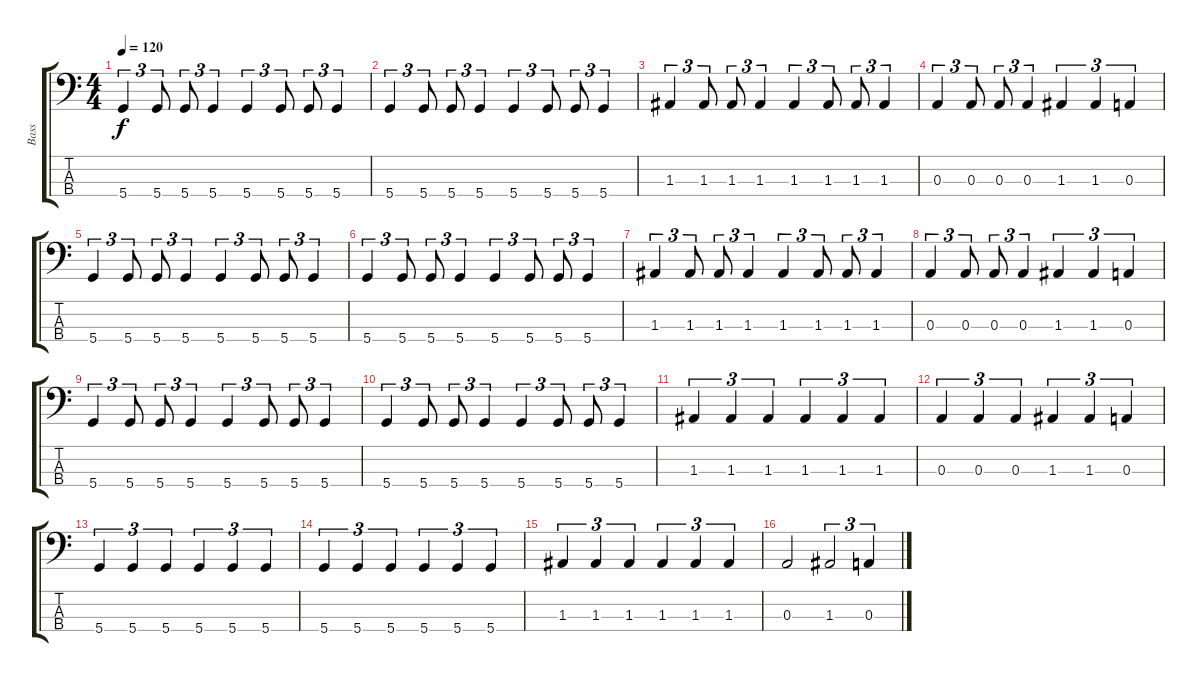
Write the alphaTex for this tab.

\track ("Bass" "Bass") {instrument electricbassfinger}
\staff {score tabs}
\tuning (G2 D2 A1 D1) {hide}
\ts (4 4)
\tempo 120
\clef f4
\ks c
5.4.4{tu (3 2) dy f} 5.4.8{tu (3 2)} 5.4.8{tu (3 2)} 5.4.4{tu (3 2)} 5.4.4{tu (3 2)} 5.4.8{tu (3 2)} 5.4.8{tu (3 2)} 5.4.4{tu (3 2)} |
5.4.4{tu (3 2)} 5.4.8{tu (3 2)} 5.4.8{tu (3 2)} 5.4.4{tu (3 2)} 5.4.4{tu (3 2)} 5.4.8{tu (3 2)} 5.4.8{tu (3 2)} 5.4.4{tu (3 2)} |
1.3.4{tu (3 2)} 1.3.8{tu (3 2)} 1.3.8{tu (3 2)} 1.3.4{tu (3 2)} 1.3.4{tu (3 2)} 1.3.8{tu (3 2)} 1.3.8{tu (3 2)} 1.3.4{tu (3 2)} |
0.3.4{tu (3 2)} 0.3.8{tu (3 2)} 0.3.8{tu (3 2)} 0.3.4{tu (3 2)} 1.3.4{tu (3 2)} 1.3.4{tu (3 2)} 0.3.4{tu (3 2)} |
5.4.4{tu (3 2)} 5.4.8{tu (3 2)} 5.4.8{tu (3 2)} 5.4.4{tu (3 2)} 5.4.4{tu (3 2)} 5.4.8{tu (3 2)} 5.4.8{tu (3 2)} 5.4.4{tu (3 2)} |
5.4.4{tu (3 2)} 5.4.8{tu (3 2)} 5.4.8{tu (3 2)} 5.4.4{tu (3 2)} 5.4.4{tu (3 2)} 5.4.8{tu (3 2)} 5.4.8{tu (3 2)} 5.4.4{tu (3 2)} |
1.3.4{tu (3 2)} 1.3.8{tu (3 2)} 1.3.8{tu (3 2)} 1.3.4{tu (3 2)} 1.3.4{tu (3 2)} 1.3.8{tu (3 2)} 1.3.8{tu (3 2)} 1.3.4{tu (3 2)} |
0.3.4{tu (3 2)} 0.3.8{tu (3 2)} 0.3.8{tu (3 2)} 0.3.4{tu (3 2)} 1.3.4{tu (3 2)} 1.3.4{tu (3 2)} 0.3.4{tu (3 2)} |
5.4.4{tu (3 2)} 5.4.8{tu (3 2)} 5.4.8{tu (3 2)} 5.4.4{tu (3 2)} 5.4.4{tu (3 2)} 5.4.8{tu (3 2)} 5.4.8{tu (3 2)} 5.4.4{tu (3 2)} |
5.4.4{tu (3 2)} 5.4.8{tu (3 2)} 5.4.8{tu (3 2)} 5.4.4{tu (3 2)} 5.4.4{tu (3 2)} 5.4.8{tu (3 2)} 5.4.8{tu (3 2)} 5.4.4{tu (3 2)} |
1.3.4{tu (3 2)} 1.3.4{tu (3 2)} 1.3.4{tu (3 2)} 1.3.4{tu (3 2)} 1.3.4{tu (3 2)} 1.3.4{tu (3 2)} |
0.3.4{tu (3 2)} 0.3.4{tu (3 2)} 0.3.4{tu (3 2)} 1.3.4{tu (3 2)} 1.3.4{tu (3 2)} 0.3.4{tu (3 2)} |
5.4.4{tu (3 2)} 5.4.4{tu (3 2)} 5.4.4{tu (3 2)} 5.4.4{tu (3 2)} 5.4.4{tu (3 2)} 5.4.4{tu (3 2)} |
5.4.4{tu (3 2)} 5.4.4{tu (3 2)} 5.4.4{tu (3 2)} 5.4.4{tu (3 2)} 5.4.4{tu (3 2)} 5.4.4{tu (3 2)} |
1.3.4{tu (3 2)} 1.3.4{tu (3 2)} 1.3.4{tu (3 2)} 1.3.4{tu (3 2)} 1.3.4{tu (3 2)} 1.3.4{tu (3 2)} |
0.3.2 1.3.2{tu (3 2)} 0.3.4{tu (3 2)}
